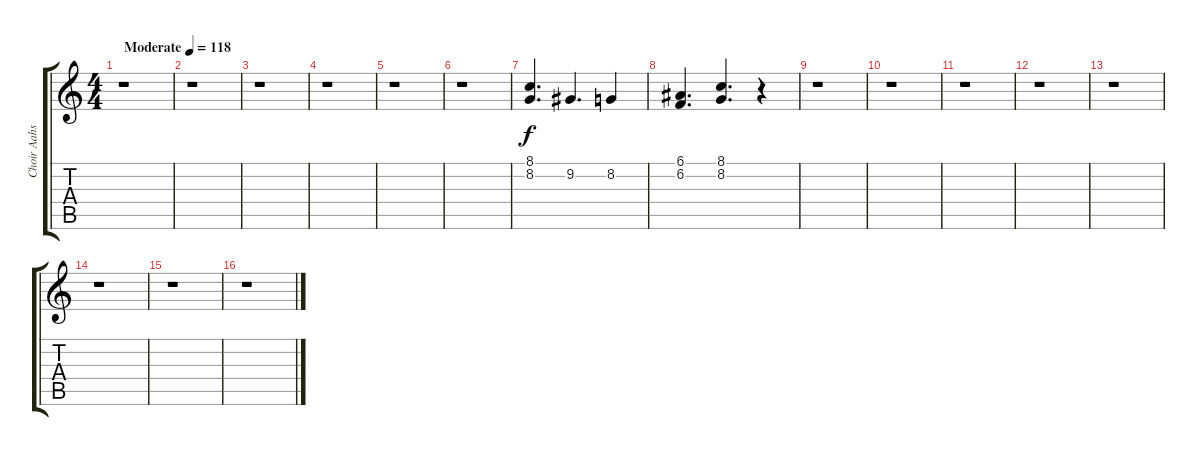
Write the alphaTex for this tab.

\track ("Choir Aahs" "Choir Aahs") {instrument choiraahs}
\staff {score tabs}
\tuning (E4 B3 G3 D3 A2 E2) {hide}
\ts (4 4)
\tempo (118 "Moderate")
\clef g2
\ks c
r.1{dy f instrument choiraahs} |
r.1 |
r.1 |
r.1 |
r.1 |
r.1 |
(8.1 8.2).4{d} 9.2.4{d} 8.2.4 |
(6.1 6.2).4{d} (8.1 8.2).4{d} r.4 |
r.1 |
r.1 |
r.1 |
r.1 |
r.1 |
r.1 |
r.1 |
r.1
